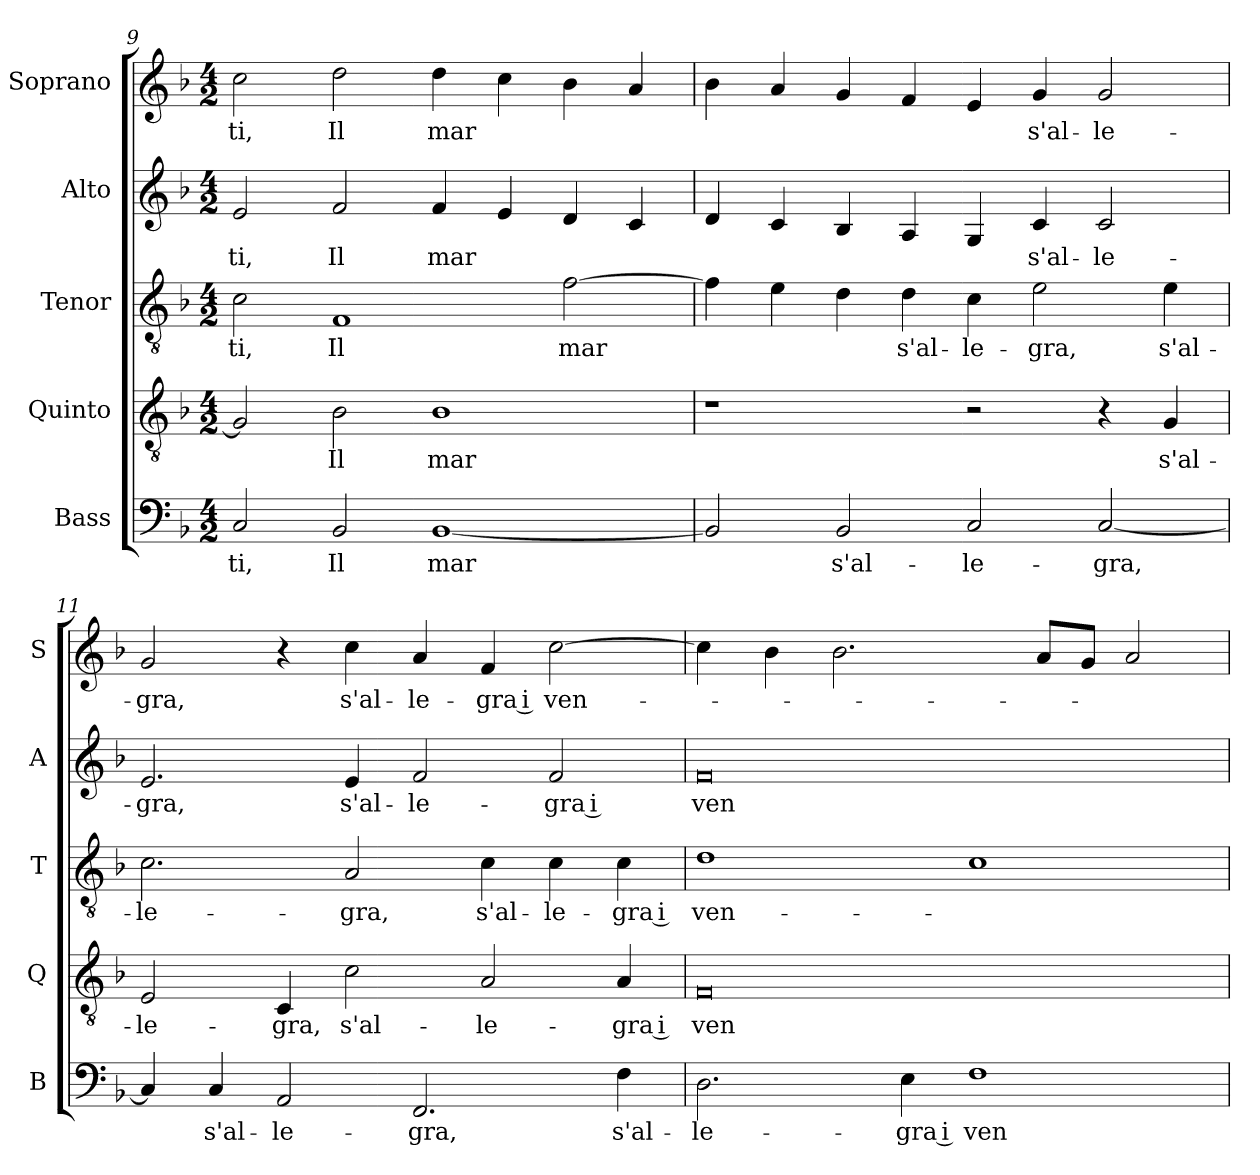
**kern	**text	**kern	**text	**kern	**text	**kern	**text	**kern	**text
*part5	*part5	*part4	*part4	*part3	*part3	*part2	*part2	*part1	*part1
*staff5	*staff5	*staff4	*staff4	*staff3	*staff3	*staff2	*staff2	*staff1	*staff1
*I"Bass	*	*I"Quinto	*	*I"Tenor	*	*I"Alto	*	*I"Soprano	*
*I'B	*	*I'Q	*	*I'T	*	*I'A	*	*I'S	*
*clefF4	*	*clefGv2	*	*clefGv2	*	*clefG2	*	*clefG2	*
*k[b-]	*	*k[b-]	*	*k[b-]	*	*k[b-]	*	*k[b-]	*
*F:	*	*F:	*	*F:	*	*F:	*	*F:	*
*M4/2	*	*M4/2	*	*M4/2	*	*M4/2	*	*M4/2	*
=9	=9	=9	=9	=9	=9	=9	=9	=9	=9
!	!LO:LY:b	!	!	!	!	!	!	!	!
!	!	!	!	!	!LO:LY:b	!	!	!	!
!	!	!	!	!	!	!	!LO:LY:b	!	!
!	!	!	!	!	!	!	!	!	!LO:LY:b
2C/	-ti,	2G/]	.	2c\	-ti,	2e/	-ti,	2cc\	-ti,
!	!LO:LY:b	!	!	!	!	!	!	!	!
!	!	!	!LO:LY:b	!	!	!	!	!	!
!	!	!	!	!	!LO:LY:b	!	!	!	!
!	!	!	!	!	!	!	!LO:LY:b	!	!
!	!	!	!	!	!	!	!	!	!LO:LY:b
2BB-/	Il	2B-\	Il	1F	Il	2f/	Il	2dd\	Il
!	!LO:LY:b	!	!	!	!	!	!	!	!
!	!	!	!LO:LY:b	!	!	!	!	!	!
!	!	!	!	!	!	!	!LO:LY:b	!	!
!	!	!	!	!	!	!	!	!	!LO:LY:b
[1BB-	mar	1B-	mar	.	.	4f/	mar	4dd\	mar
.	.	.	.	.	.	4e/	.	4cc\	.
!	!	!	!	!	!LO:LY:b	!	!	!	!
.	.	.	.	[2f\	mar	4d/	.	4b-\	.
.	.	.	.	.	.	4c/	.	4a/	.
!!LO:LB:g=z
=10	=10	=10	=10	=10	=10	=10	=10	=10	=10
2BB-/]	.	1r	.	4f\]	.	4d/	.	4b-\	.
.	.	.	.	4e\	.	4c/	.	4a/	.
!	!LO:LY:b	!	!	!	!	!	!	!	!
2BB-/	s'al-	.	.	4d\	.	4B-/	.	4g/	.
!	!	!	!	!	!LO:LY:b	!	!	!	!
.	.	.	.	4d\	s'al-	4A/	.	4f/	.
!	!LO:LY:b	!	!	!	!	!	!	!	!
!	!	!	!	!	!LO:LY:b	!	!	!	!
2C/	-le-	2r	.	4c\	-le-	4G/	.	4e/	.
!	!	!	!	!	!LO:LY:b	!	!	!	!
!	!	!	!	!	!	!	!LO:LY:b	!	!
!	!	!	!	!	!	!	!	!	!LO:LY:b
.	.	.	.	2e\	-gra,	4c/	s'al-	4g/	s'al-
!	!LO:LY:b	!	!	!	!	!	!	!	!
!	!	!	!	!	!	!	!LO:LY:b	!	!
!	!	!	!	!	!	!	!	!	!LO:LY:b
[2C/	-gra,	4r	.	.	.	2c/	-le-	2g/	-le-
!	!	!	!LO:LY:b	!	!	!	!	!	!
!	!	!	!	!	!LO:LY:b	!	!	!	!
.	.	4G/	s'al-	4e\	s'al-	.	.	.	.
=11	=11	=11	=11	=11	=11	=11	=11	=11	=11
!	!	!	!LO:LY:b	!	!	!	!	!	!
!	!	!	!	!	!LO:LY:b	!	!	!	!
!	!	!	!	!	!	!	!LO:LY:b	!	!
!	!	!	!	!	!	!	!	!	!LO:LY:b
4C/]	.	2E/	-le-	2.c\	-le-	2.e/	-gra,	2g/	-gra,
!	!LO:LY:b	!	!	!	!	!	!	!	!
4C/	s'al-	.	.	.	.	.	.	.	.
!	!LO:LY:b	!	!	!	!	!	!	!	!
!	!	!	!LO:LY:b	!	!	!	!	!	!
2AA/	-le-	4C/	-gra,	.	.	.	.	4r	.
!	!	!	!LO:LY:b	!	!	!	!	!	!
!	!	!	!	!	!LO:LY:b	!	!	!	!
!	!	!	!	!	!	!	!LO:LY:b	!	!
!	!	!	!	!	!	!	!	!	!LO:LY:b
.	.	2c\	s'al-	2A/	-gra,	4e/	s'al-	4cc\	s'al-
!	!LO:LY:b	!	!	!	!	!	!	!	!
!	!	!	!	!	!	!	!LO:LY:b	!	!
!	!	!	!	!	!	!	!	!	!LO:LY:b
2.FF/	-gra,	.	.	.	.	2f/	-le-	4a/	-le-
!	!	!	!LO:LY:b	!	!	!	!	!	!
!	!	!	!	!	!LO:LY:b	!	!	!	!
!	!	!	!	!	!	!	!	!	!LO:LY:b
.	.	2A/	-le-	4c\	s'al-	.	.	4f/	-gra i
!	!	!	!	!	!LO:LY:b	!	!	!	!
!	!	!	!	!	!	!	!LO:LY:b	!	!
!	!	!	!	!	!	!	!	!	!LO:LY:b
.	.	.	.	4c\	-le-	2f/	-gra i	[2cc\	ven-
!	!LO:LY:b	!	!	!	!	!	!	!	!
!	!	!	!LO:LY:b	!	!	!	!	!	!
!	!	!	!	!	!LO:LY:b	!	!	!	!
4F\	s'al-	4A/	-gra i	4c\	-gra i	.	.	.	.
=12	=12	=12	=12	=12	=12	=12	=12	=12	=12
!	!LO:LY:b	!	!	!	!	!	!	!	!
!	!	!	!LO:LY:b	!	!	!	!	!	!
!	!	!	!	!	!LO:LY:b	!	!	!	!
!	!	!	!	!	!	!	!LO:LY:b	!	!
2.D\	-le-	0F	ven-	1d	ven-	0f	ven-	4cc\]	.
.	.	.	.	.	.	.	.	4b-\	.
.	.	.	.	.	.	.	.	2.b-\	.
!	!LO:LY:b	!	!	!	!	!	!	!	!
4E\	-gra i	.	.	.	.	.	.	.	.
!	!LO:LY:b	!	!	!	!	!	!	!	!
1F	ven-	.	.	1c	.	.	.	.	.
.	.	.	.	.	.	.	.	8a/L	.
.	.	.	.	.	.	.	.	8g/J	.
.	.	.	.	.	.	.	.	2a/	.
=	=	=	=	=	=	=	=	=	=
*-	*-	*-	*-	*-	*-	*-	*-	*-	*-
